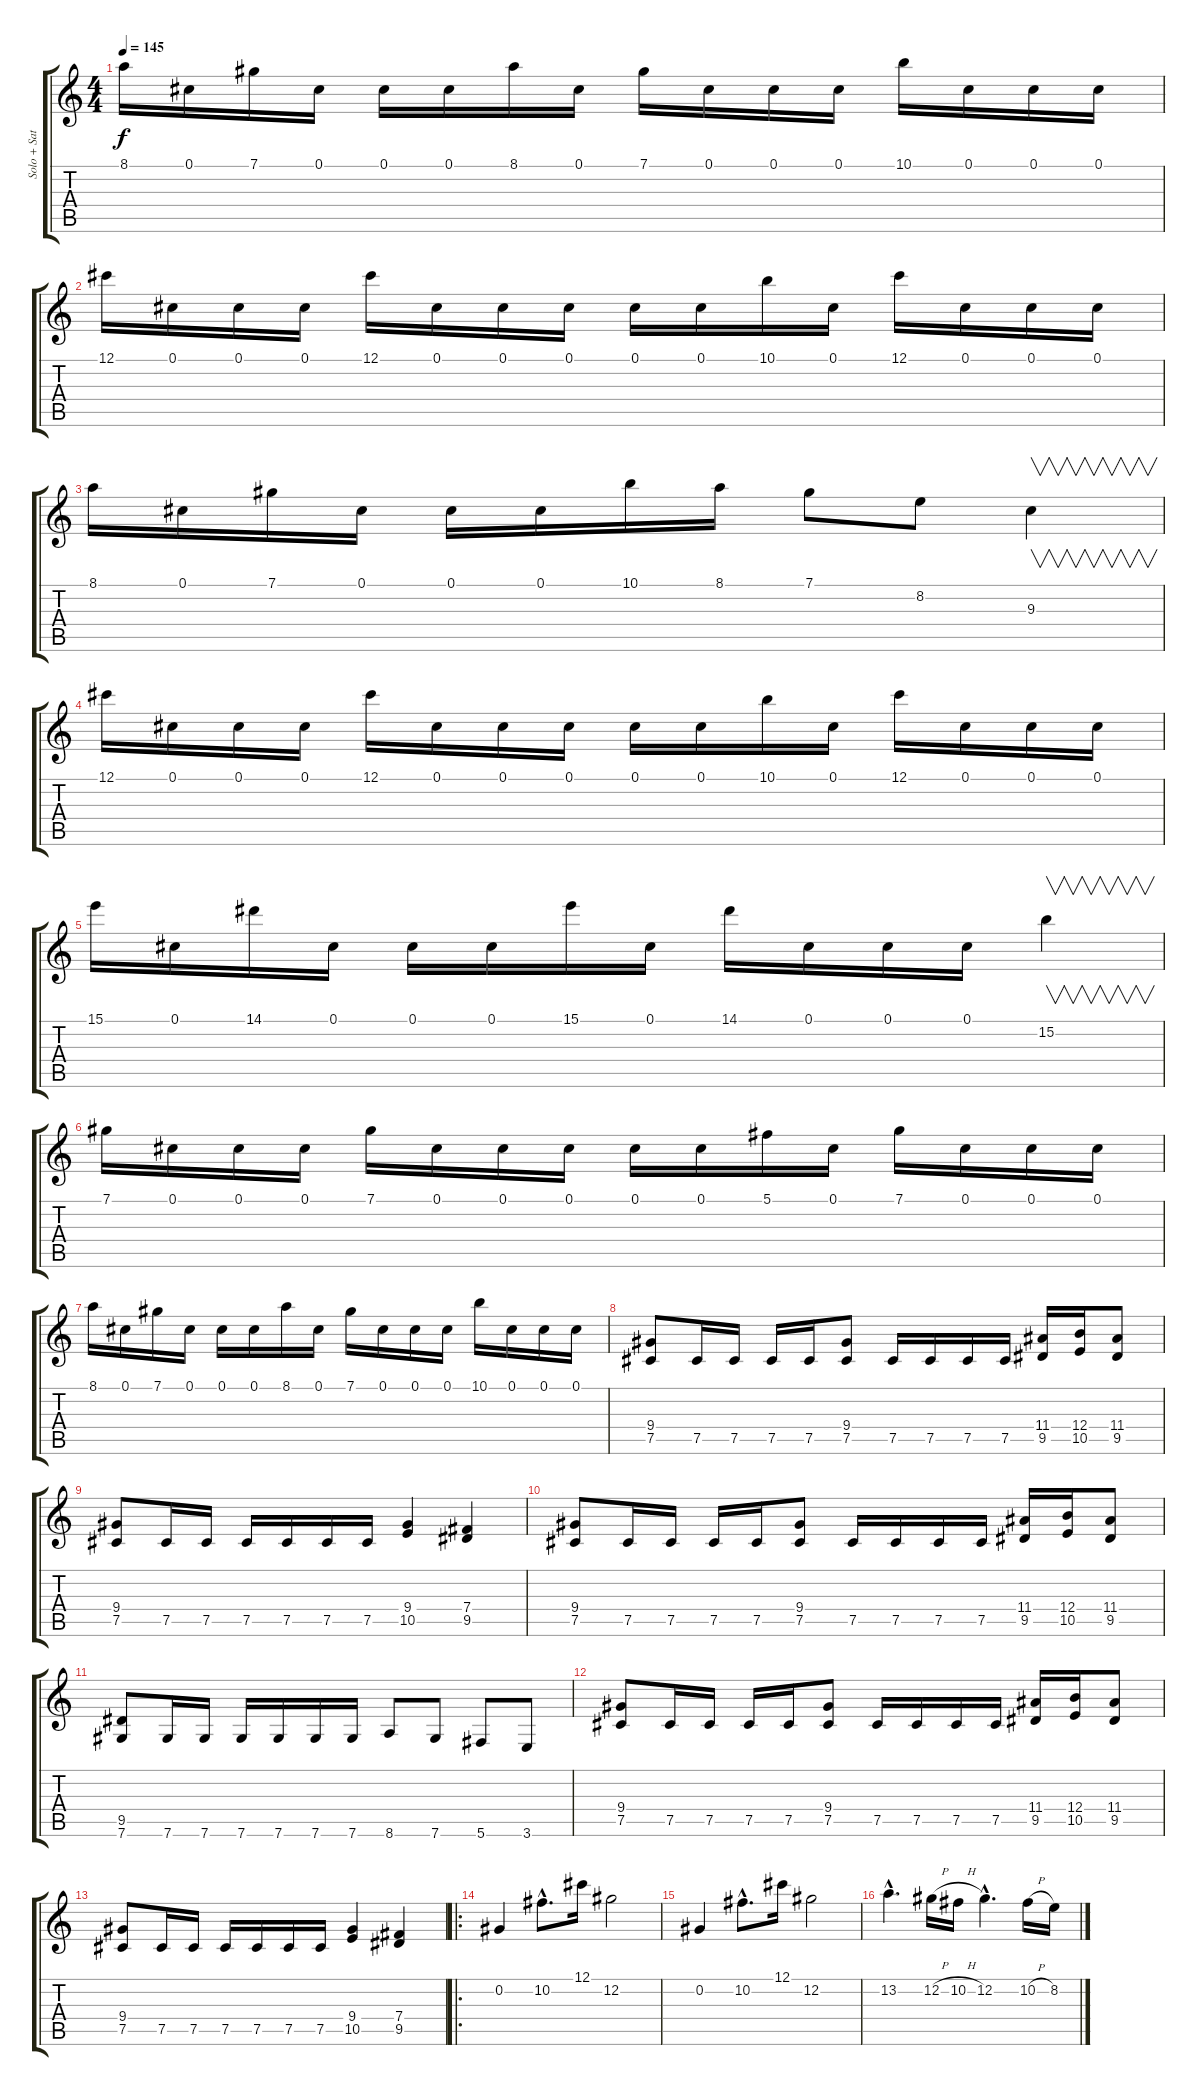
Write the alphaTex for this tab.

\track ("Solo + Satu" "Solo + Sat") {instrument overdrivenguitar}
\staff {score tabs}
\tuning (Db4 Ab3 E3 B2 Gb2 Db2) {hide}
\ts (4 4)
\tempo 145
\clef g2
\ks c
8.1.16{dy f} 0.1.16 7.1.16 0.1.16 0.1.16 0.1.16 8.1.16 0.1.16 7.1.16 0.1.16 0.1.16 0.1.16 10.1.16 0.1.16 0.1.16 0.1.16 |
12.1.16 0.1.16 0.1.16 0.1.16 12.1.16 0.1.16 0.1.16 0.1.16 0.1.16 0.1.16 10.1.16 0.1.16 12.1.16 0.1.16 0.1.16 0.1.16 |
8.1.16 0.1.16 7.1.16 0.1.16 0.1.16 0.1.16 10.1.16 8.1.16 7.1.8 8.2.8 9.3.4{v} |
12.1.16 0.1.16 0.1.16 0.1.16 12.1.16 0.1.16 0.1.16 0.1.16 0.1.16 0.1.16 10.1.16 0.1.16 12.1.16 0.1.16 0.1.16 0.1.16 |
15.1.16 0.1.16 14.1.16 0.1.16 0.1.16 0.1.16 15.1.16 0.1.16 14.1.16 0.1.16 0.1.16 0.1.16 15.2.4{v} |
7.1.16 0.1.16 0.1.16 0.1.16 7.1.16 0.1.16 0.1.16 0.1.16 0.1.16 0.1.16 5.1.16 0.1.16 7.1.16 0.1.16 0.1.16 0.1.16 |
8.1.16 0.1.16 7.1.16 0.1.16 0.1.16 0.1.16 8.1.16 0.1.16 7.1.16 0.1.16 0.1.16 0.1.16 10.1.16 0.1.16 0.1.16 0.1.16 |
(9.4 7.5).8 7.5.16 7.5.16 7.5.16 7.5.16 (9.4 7.5).8 7.5.16 7.5.16 7.5.16 7.5.16 (11.4 9.5).16 (12.4 10.5).16 (11.4 9.5).8 |
(9.4 7.5).8 7.5.16 7.5.16 7.5.16 7.5.16 7.5.16 7.5.16 (9.4 10.5).4 (7.4 9.5).4 |
(9.4 7.5).8 7.5.16 7.5.16 7.5.16 7.5.16 (9.4 7.5).8 7.5.16 7.5.16 7.5.16 7.5.16 (11.4 9.5).16 (12.4 10.5).16 (11.4 9.5).8 |
(9.5 7.6).8 7.6.16 7.6.16 7.6.16 7.6.16 7.6.16 7.6.16 8.6.8 7.6.8 5.6.8 3.6.8 |
(9.4 7.5).8 7.5.16 7.5.16 7.5.16 7.5.16 (9.4 7.5).8 7.5.16 7.5.16 7.5.16 7.5.16 (11.4 9.5).16 (12.4 10.5).16 (11.4 9.5).8 |
(9.4 7.5).8 7.5.16 7.5.16 7.5.16 7.5.16 7.5.16 7.5.16 (9.4 10.5).4 (7.4 9.5).4 |
\ro
0.2.4 10.2{hac}.8{d} 12.1.16 12.2.2 |
0.2.4 10.2{hac}.8{d} 12.1.16 12.2.2 |
13.2{hac}.4{d} 12.2{h}.16 10.2{h}.16 12.2{hac}.4{d} 10.2{h}.16 8.2{h}.16
